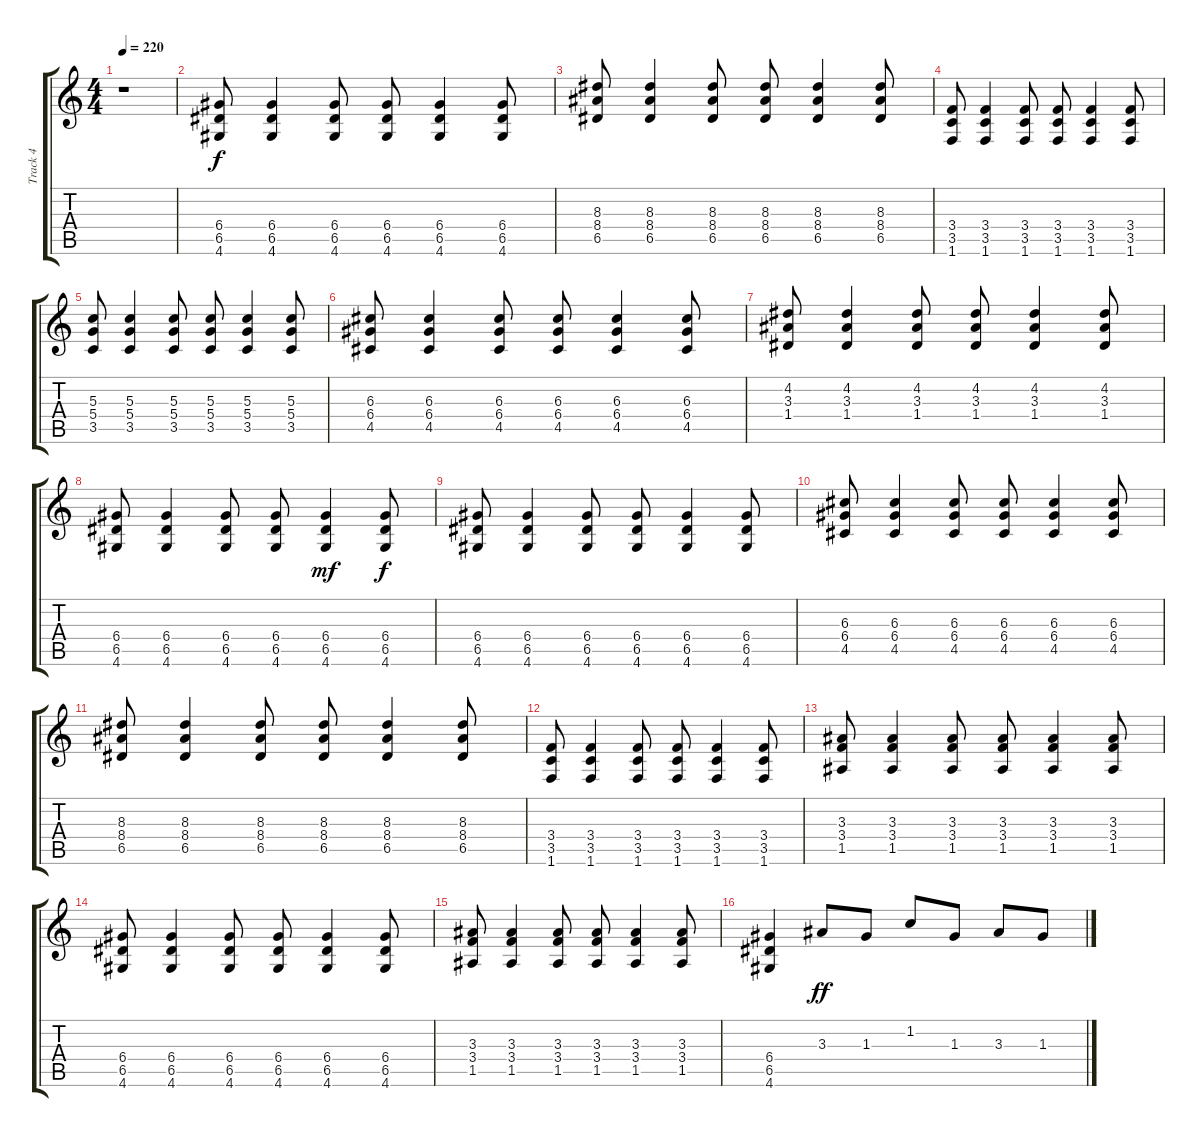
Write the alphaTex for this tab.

\track ("Track 4" "Track 4") {instrument distortionguitar}
\staff {score tabs}
\tuning (E4 B3 G3 D3 A2 E2) {hide}
\ts (4 4)
\tempo 220
\clef g2
\ks c
r.1{dy f instrument distortionguitar} |
(6.4 6.5 4.6).8 (6.4 6.5 4.6).4 (6.4 6.5 4.6).8 (6.4 6.5 4.6).8 (6.4 6.5 4.6).4 (6.4 6.5 4.6).8 |
(8.3 8.4 6.5).8 (8.3 8.4 6.5).4 (8.3 8.4 6.5).8 (8.3 8.4 6.5).8 (8.3 8.4 6.5).4 (8.3 8.4 6.5).8 |
(3.4 3.5 1.6).8 (3.4 3.5 1.6).4 (3.4 3.5 1.6).8 (3.4 3.5 1.6).8 (3.4 3.5 1.6).4 (3.4 3.5 1.6).8 |
(5.3 5.4 3.5).8 (5.3 5.4 3.5).4 (5.3 5.4 3.5).8 (5.3 5.4 3.5).8 (5.3 5.4 3.5).4 (5.3 5.4 3.5).8 |
(6.3 6.4 4.5).8 (6.3 6.4 4.5).4 (6.3 6.4 4.5).8 (6.3 6.4 4.5).8 (6.3 6.4 4.5).4 (6.3 6.4 4.5).8 |
(4.2 3.3 1.4).8 (4.2 3.3 1.4).4 (4.2 3.3 1.4).8 (4.2 3.3 1.4).8 (4.2 3.3 1.4).4 (4.2 3.3 1.4).8 |
(6.4 6.5 4.6).8 (6.4 6.5 4.6).4 (6.4 6.5 4.6).8 (6.4 6.5 4.6).8 (6.4 6.5 4.6).4{dy mf} (6.4 6.5 4.6).8{dy f} |
(6.4 6.5 4.6).8 (6.4 6.5 4.6).4 (6.4 6.5 4.6).8 (6.4 6.5 4.6).8 (6.4 6.5 4.6).4 (6.4 6.5 4.6).8 |
(6.3 6.4 4.5).8 (6.3 6.4 4.5).4 (6.3 6.4 4.5).8 (6.3 6.4 4.5).8 (6.3 6.4 4.5).4 (6.3 6.4 4.5).8 |
(8.3 8.4 6.5).8 (8.3 8.4 6.5).4 (8.3 8.4 6.5).8 (8.3 8.4 6.5).8 (8.3 8.4 6.5).4 (8.3 8.4 6.5).8 |
(3.4 3.5 1.6).8 (3.4 3.5 1.6).4 (3.4 3.5 1.6).8 (3.4 3.5 1.6).8 (3.4 3.5 1.6).4 (3.4 3.5 1.6).8 |
(3.3 3.4 1.5).8 (3.3 3.4 1.5).4 (3.3 3.4 1.5).8 (3.3 3.4 1.5).8 (3.3 3.4 1.5).4 (3.3 3.4 1.5).8 |
(6.4 6.5 4.6).8 (6.4 6.5 4.6).4 (6.4 6.5 4.6).8 (6.4 6.5 4.6).8 (6.4 6.5 4.6).4 (6.4 6.5 4.6).8 |
(3.3 3.4 1.5).8 (3.3 3.4 1.5).4 (3.3 3.4 1.5).8 (3.3 3.4 1.5).8 (3.3 3.4 1.5).4 (3.3 3.4 1.5).8 |
(6.4 6.5 4.6).4 3.3.8{dy ff} 1.3.8 1.2.8 1.3.8 3.3.8 1.3.8
